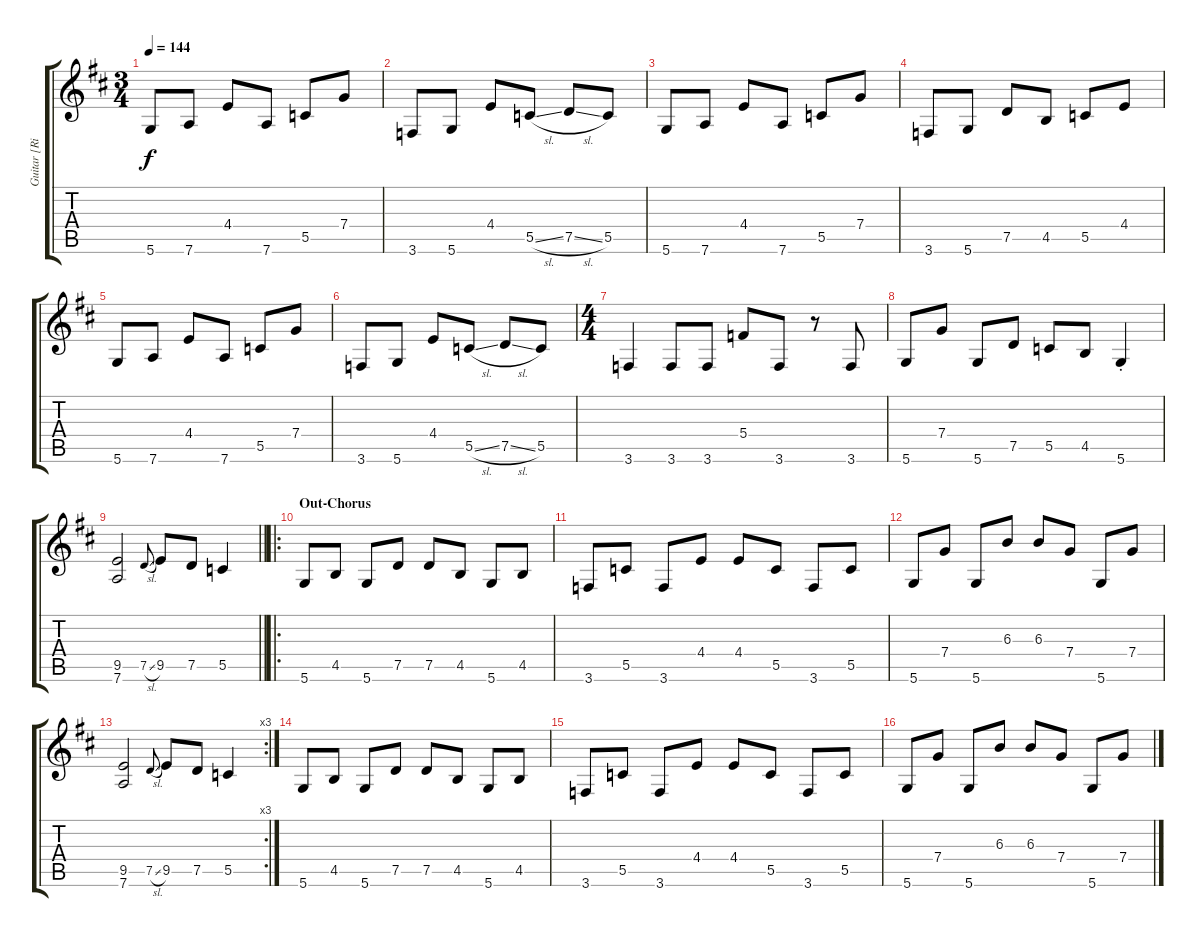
\track ("Guitar [Right]" "Guitar [Ri") {instrument overdrivenguitar}
\staff {score tabs}
\tuning (D4 A3 F3 C3 G2 D2) {hide}
\ts (3 4)
\tempo 144
\clef g2
\ks d
5.6.8{dy f} 7.6.8 4.4.8 7.6.8 5.5.8 7.4.8 |
3.6.8 5.6.8 4.4.8 5.5{sl}.8 7.5{sl}.8 5.5.8 |
5.6.8 7.6.8 4.4.8 7.6.8 5.5.8 7.4.8 |
3.6.8 5.6.8 7.5.8 4.5.8 5.5.8 4.4.8 |
5.6.8 7.6.8 4.4.8 7.6.8 5.5.8 7.4.8 |
3.6.8 5.6.8 4.4.8 5.5{sl}.8 7.5{sl}.8 5.5.8 |
\ts (4 4)
3.6.4 3.6.8 3.6.8 5.4.8 3.6.8 r.8 3.6.8 |
5.6.8 7.4.8 5.6.8 7.5.8 5.5.8 4.5.8 5.6{st}.4 |
\barLineRight lightlight
(9.5 7.6).2 7.5{sl}.8{gr onbeat} 9.5.8 7.5.8 5.5.4 |
\ro
\section ("" "Out-Chorus")
5.6.8 4.5.8 5.6.8 7.5.8 7.5.8 4.5.8 5.6.8 4.5.8 |
3.6.8 5.5.8 3.6.8 4.4.8 4.4.8 5.5.8 3.6.8 5.5.8 |
5.6.8 7.4.8 5.6.8 6.3.8 6.3.8 7.4.8 5.6.8 7.4.8 |
\rc 3
(9.5 7.6).2 7.5{sl}.8{gr onbeat} 9.5.8 7.5.8 5.5.4 |
5.6.8 4.5.8 5.6.8 7.5.8 7.5.8 4.5.8 5.6.8 4.5.8 |
3.6.8 5.5.8 3.6.8 4.4.8 4.4.8 5.5.8 3.6.8 5.5.8 |
5.6.8 7.4.8 5.6.8 6.3.8 6.3.8 7.4.8 5.6.8 7.4.8
